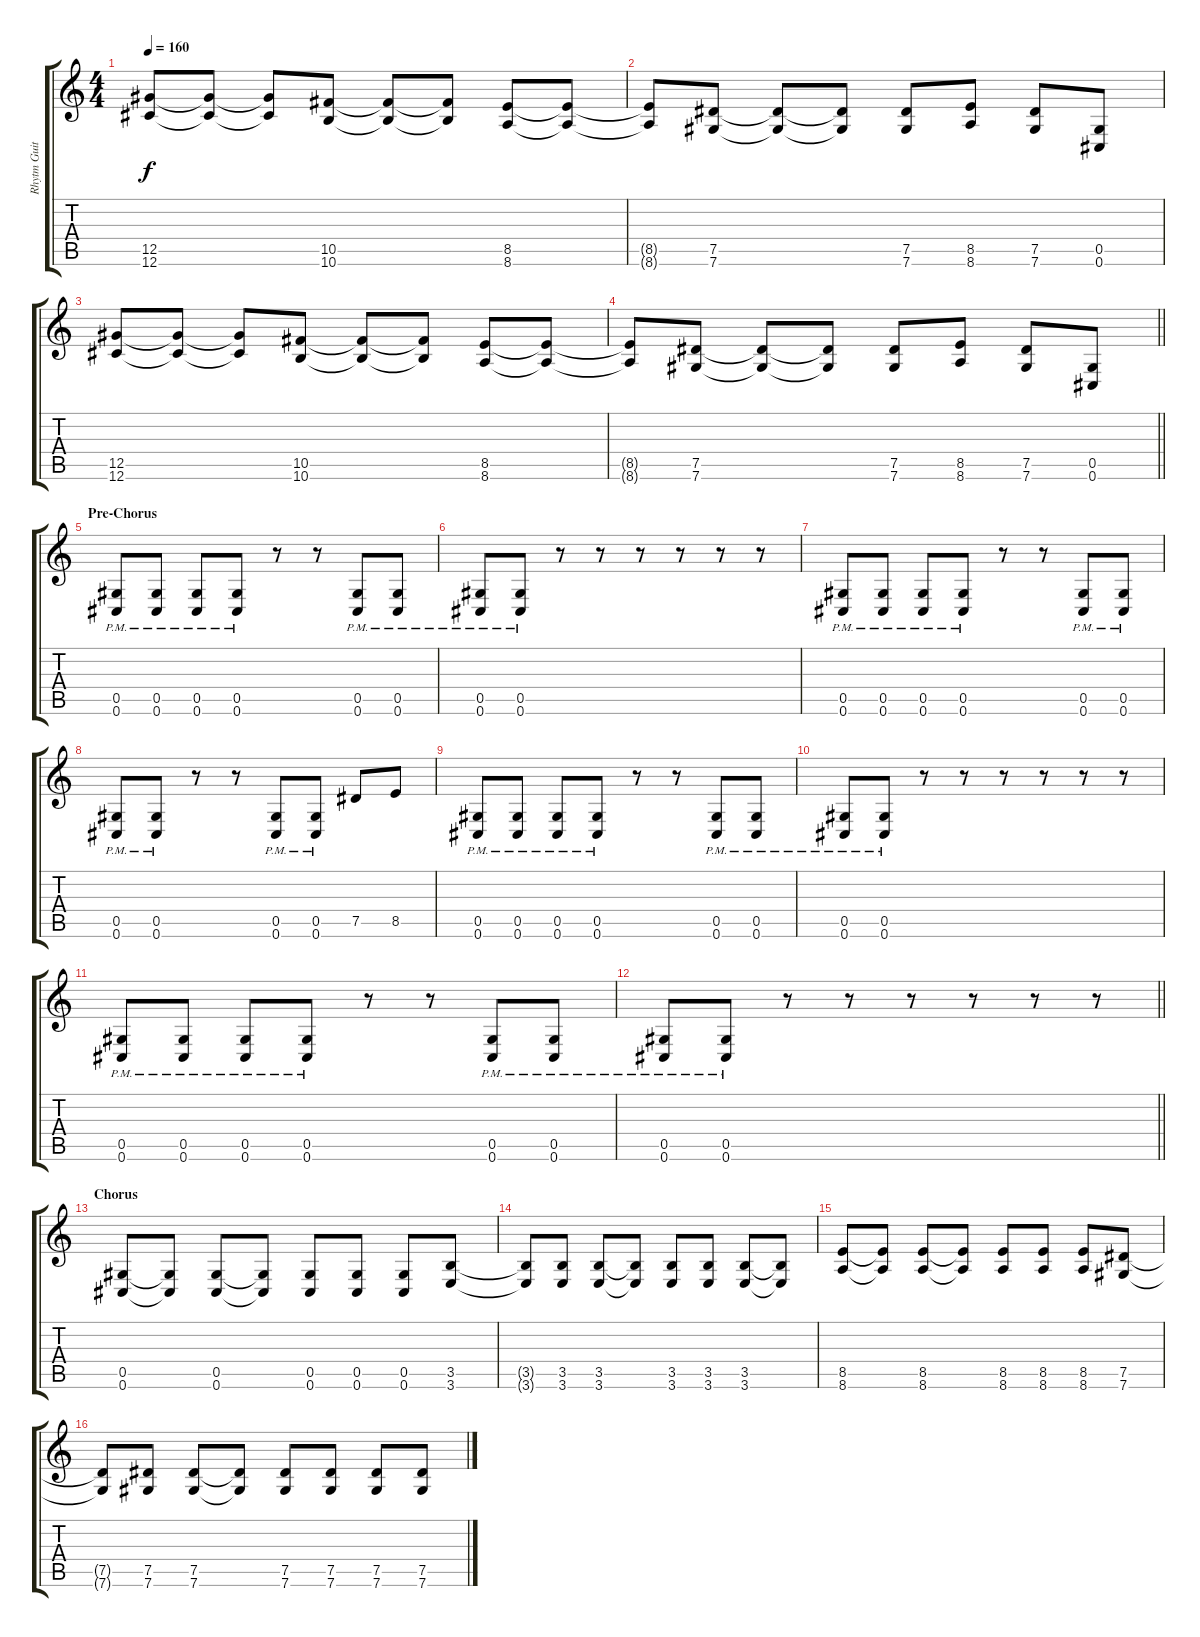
\track ("Rhytm Guitar [L]" "Rhytm Guit") {instrument distortionguitar}
\staff {score tabs}
\tuning (Eb4 Bb3 Gb3 Db3 Ab2 Db2) {hide}
\ts (4 4)
\tempo 160
\clef g2
\ks c
(12.5 12.6).8{dy f} (12.5{t} 12.6{t}).8 (12.5{t} 12.6{t}).8 (10.5 10.6).8 (10.5{t} 10.6{t}).8 (10.5{t} 10.6{t}).8 (8.5 8.6).8 (8.5{t} 8.6{t}).8 |
(8.5{t} 8.6{t}).8 (7.5 7.6).8 (7.5{t} 7.6{t}).8 (7.5{t} 7.6{t}).8 (7.5 7.6).8 (8.5 8.6).8 (7.5 7.6).8 (0.5 0.6).8 |
(12.5 12.6).8 (12.5{t} 12.6{t}).8 (12.5{t} 12.6{t}).8 (10.5 10.6).8 (10.5{t} 10.6{t}).8 (10.5{t} 10.6{t}).8 (8.5 8.6).8 (8.5{t} 8.6{t}).8 |
\barLineRight lightlight
(8.5{t} 8.6{t}).8 (7.5 7.6).8 (7.5{t} 7.6{t}).8 (7.5{t} 7.6{t}).8 (7.5 7.6).8 (8.5 8.6).8 (7.5 7.6).8 (0.5 0.6).8 |
\section ("" "Pre-Chorus")
(0.5{pm} 0.6{pm}).8 (0.5{pm} 0.6{pm}).8 (0.5{pm} 0.6{pm}).8 (0.5{pm} 0.6{pm}).8 r.8 r.8 (0.5{pm} 0.6{pm}).8 (0.5{pm} 0.6{pm}).8 |
(0.5{pm} 0.6{pm}).8 (0.5{pm} 0.6{pm}).8 r.8 r.8 r.8 r.8 r.8 r.8 |
(0.5{pm} 0.6{pm}).8 (0.5{pm} 0.6{pm}).8 (0.5{pm} 0.6{pm}).8 (0.5{pm} 0.6{pm}).8 r.8 r.8 (0.5{pm} 0.6{pm}).8 (0.5{pm} 0.6{pm}).8 |
(0.5{pm} 0.6{pm}).8 (0.5{pm} 0.6{pm}).8 r.8 r.8 (0.5{pm} 0.6{pm}).8 (0.5{pm} 0.6{pm}).8 7.5.8 8.5.8 |
(0.5{pm} 0.6{pm}).8 (0.5{pm} 0.6{pm}).8 (0.5{pm} 0.6{pm}).8 (0.5{pm} 0.6{pm}).8 r.8 r.8 (0.5{pm} 0.6{pm}).8 (0.5{pm} 0.6{pm}).8 |
(0.5{pm} 0.6{pm}).8 (0.5{pm} 0.6{pm}).8 r.8 r.8 r.8 r.8 r.8 r.8 |
(0.5{pm} 0.6{pm}).8 (0.5{pm} 0.6{pm}).8 (0.5{pm} 0.6{pm}).8 (0.5{pm} 0.6{pm}).8 r.8 r.8 (0.5{pm} 0.6{pm}).8 (0.5{pm} 0.6{pm}).8 |
\barLineRight lightlight
(0.5{pm} 0.6{pm}).8 (0.5{pm} 0.6{pm}).8 r.8 r.8 r.8 r.8 r.8 r.8 |
\section ("" "Chorus")
(0.5 0.6).8 (0.5{t} 0.6{t}).8 (0.5 0.6).8 (0.5{t} 0.6{t}).8 (0.5 0.6).8 (0.5 0.6).8 (0.5 0.6).8 (3.5 3.6).8 |
(3.5{t} 3.6{t}).8 (3.5 3.6).8 (3.5 3.6).8 (3.5{t} 3.6{t}).8 (3.5 3.6).8 (3.5 3.6).8 (3.5 3.6).8 (3.5{t} 3.6{t}).8 |
(8.5 8.6).8 (8.5{t} 8.6{t}).8 (8.5 8.6).8 (8.5{t} 8.6{t}).8 (8.5 8.6).8 (8.5 8.6).8 (8.5 8.6).8 (7.5 7.6).8 |
(7.5{t} 7.6{t}).8 (7.5 7.6).8 (7.5 7.6).8 (7.5{t} 7.6{t}).8 (7.5 7.6).8 (7.5 7.6).8 (7.5 7.6).8 (7.5 7.6).8
